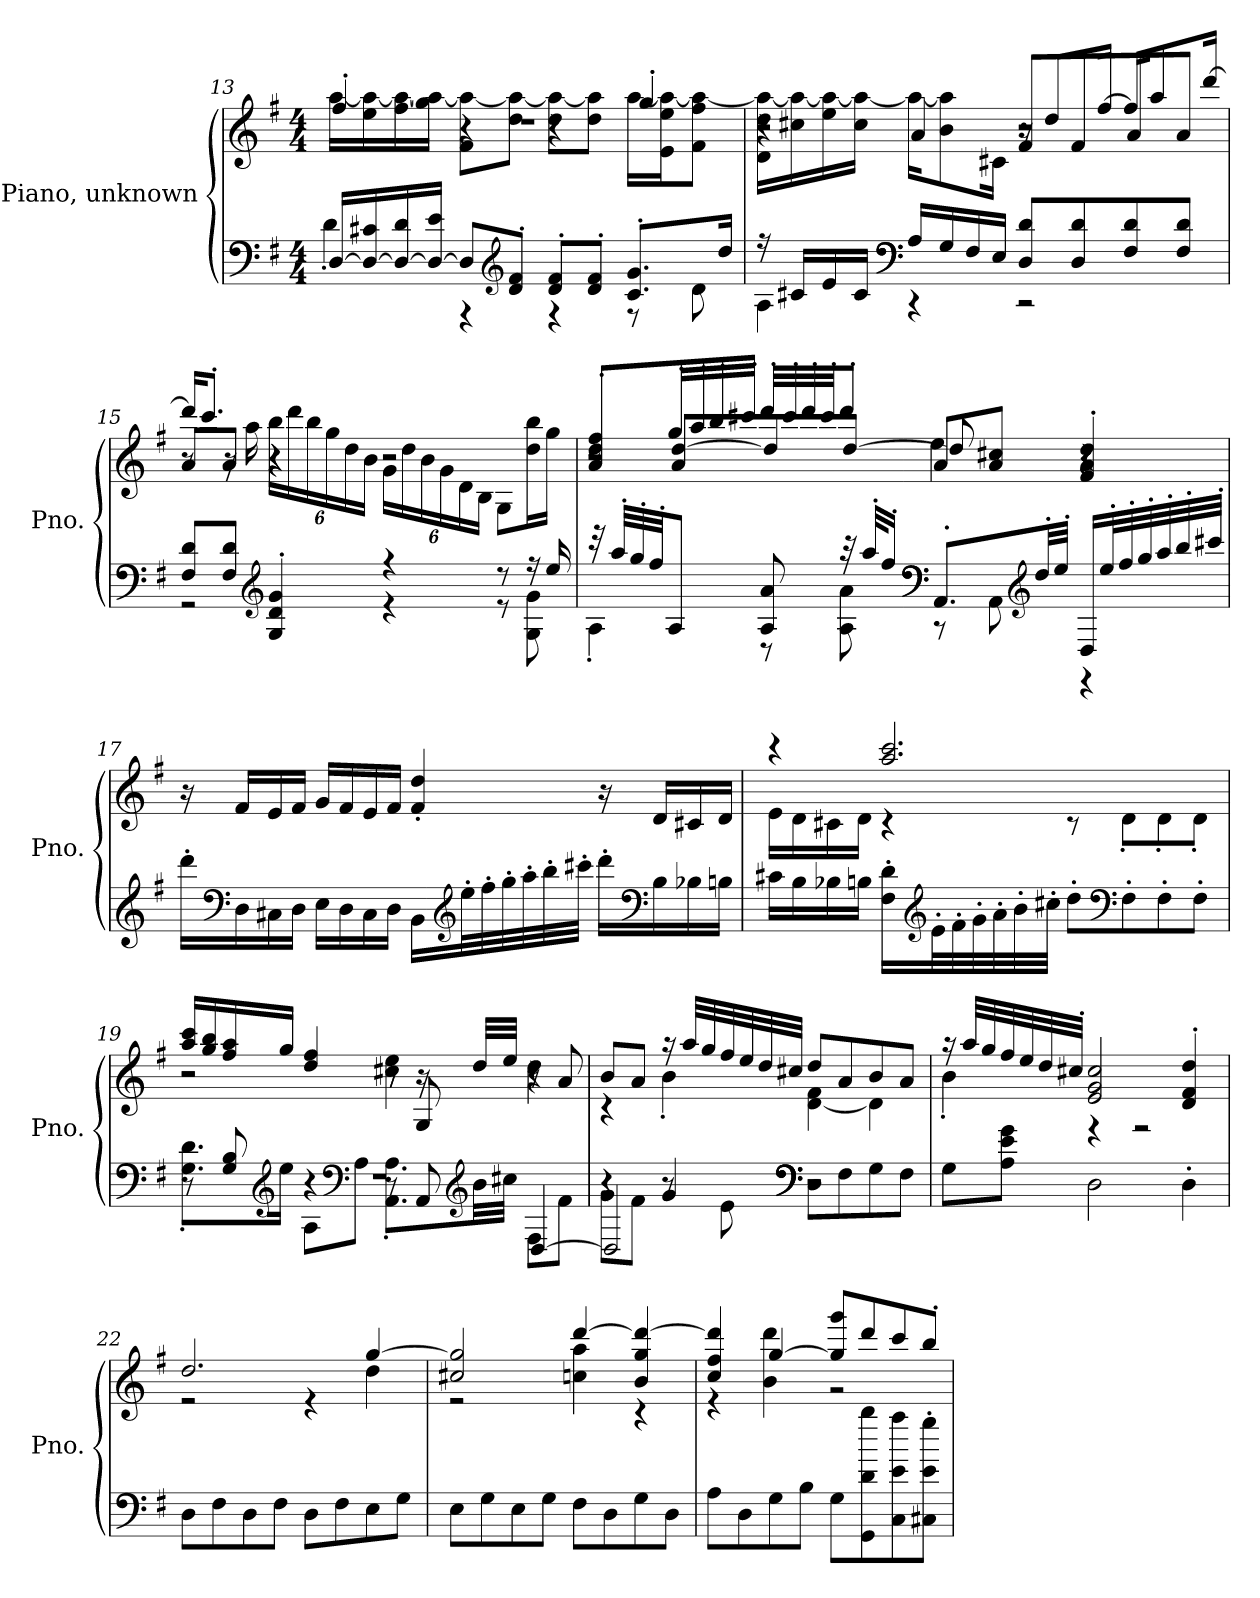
**kern	**kern
*part1	*part1
*staff2	*staff1
*I"Piano, unknown	*
*I'Pno.	*
!!LO:PB:g=z
*clefF4	*clefG2
*k[f#]	*k[f#]
*M4/4	*M4/4
=13	=13
*^	*^
*	*	*	*^
[16D/LL	4d'\	1r	[16aa\LL	4ff#'/
16D/_ 16c#X/	.	.	16ee\ 16aa\_	.
16D/_ 16d/	.	.	16ff#\ 16aa\_	.
16D/_ 16e/JJ	.	.	16gg\ 16aa\_JJ	.
8D/L]	4r	.	8f#\ 8aa\_L	4r
*clefG2	*	*	*	*
8d/' 8f#/'J	.	.	8dd\ 8aa\_J	.
8d/' 8f#/'L	4r	.	8dd\ 8aa\_L	4r
8d/' 8f#/'J	.	.	8dd\ 8aa\]J	.
8.c#/' 8.g/'L	8r	.	[16aa\LL	4gg'/
.	.	.	16e\ 16ee\ 16aa\_J	.
.	8d\	.	8f#\ 8ff#\ 8aa\_J	.
16dd/Jk	.	.	.	.
=14	=14	=14	=14	=14
16r	4A\	2r	16d\ 16dd\ 16aa\_LL	4r
16c#X/LL	.	.	16cc#X\ 16aa\_	.
16e/	.	.	16ee\ 16aa\_	.
16c#/JJ	.	.	16cc#\ 16aa\_JJ	.
*clefF4	*	*	*	*
16A/LL	4r	.	16aa\KL_	4a/
16G/	.	.	8b\ 8aa\]	.
16F#/	.	.	.	.
16E/JJ	.	.	16c#X\Jk	.
8D/ 8d/L	2r	16r	2r	8f#/L
.	.	8dd/L	.	.
8D/ 8d/	.	.	.	8f#/
.	.	[16ff#/Jk	.	.
8F#/ 8d/	.	16ff#/KL]	.	8a/
.	.	8aa/	.	.
8F#/ 8d/J	.	.	.	8a/J
.	.	[16ddd/Jk	.	.
!!LO:LB:g=z	!!	!!
=15	=15	=15	=15	=15
8F#/ 8d/L	2r	16ddd/KL]	8r	8a/L
.	.	8.ccc'/J	.	.
8F#/ 8d/J	.	.	16r	8a/J
.	.	.	16aa\	.
*clefG2	*	*	*	*
*	*	*	*Xbrackettup	*
4G/' 4d/' 4g/'	.	4r	24bb\LL	4r
.	.	.	24ddd\	.
.	.	.	24bb\	.
.	.	.	24gg\	.
.	.	.	24dd\	.
.	.	.	24b\JJ	.
4r	4r	2r	24g\LL	2r
.	.	.	24dd\	.
.	.	.	24b\	.
.	.	.	24g\	.
.	.	.	24d\	.
.	.	.	24B\JJ	.
8r	8r	.	8G\L	.
16r	8G\ 8g\	.	16dd\ 16bb\L	.
16ee/	.	.	16gg\JJ	.
!!LO:LB:g=z	!!	!!
=16	=16	=16	=16	=16
32r	4A'\	8a/' 8dd/' 8ff#/'L	2r	8r
32aa'/LLL	.	.	.	.
32gg'/	.	.	.	.
32ff#'/JJ	.	.	.	.
8A/J	.	32gg'/LL	.	8a/ [8dd/L
.	.	32aa'/	.	.
.	.	32bb'/	.	.
.	.	32ccc#X'/JJJ	.	.
8A/ 8a/	8r	32ddd'/LLL	.	8dd/]
.	.	32ccc#'/	.	.
.	.	32ddd'/	.	.
.	.	32ccc#'/JJ	.	.
32r	8A\ 8a\	8ddd'/J	.	[8dd/J
32aa'/KLL	.	.	.	.
16ff#'/JJ	.	.	.	.
*clefF4	*	*	*	*
8.AA'/L	8r	8a/L	4ee\	8dd/]
.	8AA\	8a/ 8cc#X/J	.	8r
*clefG2	*	*	*	*
32dd'/LL	.	.	.	.
32ee'/JJJ	.	.	.	.
16D/LL	4r	4f#/' 4a/' 4dd/'	4r	4r
32ee'/L	.	.	.	.
32ff#'/	.	.	.	.
32gg'/	.	.	.	.
32aa'/	.	.	.	.
32bb'/	.	.	.	.
32ccc#X'/JJJ	.	.	.	.
*v	*v	*	*	*
*	*v	*v	*v
!!LO:LB:g=z
=17	=17
16ddd'\LL	16r
*clefF4	*
16D\	16f#/LL
16C#X\	16e/
16D\JJ	16f#/JJ
16E\LL	16g/LL
16D\	16f#/
16C#\	16e/
16D\JJ	16f#/JJ
16BB\LL	4f#/' 4dd/'
*clefG2	*
32ee'\L	.
32ff#'\	.
32gg'\	.
32aa'\	.
32bb'\	.
32ccc#X'\JJJ	.
16ddd'\LL	16r
*clefF4	*
16B\	16d/LL
16B-X\	16c#X/
16Bn\JJ	16d/JJ
!!LO:LB:g=z
=18	=18
*	*^
16c#X\LL	4r	16e\LL
16B\	.	16d\
16B-X\	.	16c#X\
16Bn\JJ	.	16d\JJ
16F#\' 16d\'LL	2.aa/ 2.ccc/	4r
*clefG2	*	*
32e'\L	.	.
32f#'\	.	.
32g'\	.	.
32a'\	.	.
32b'\	.	.
32cc#X'\JJJ	.	.
8dd'\L	.	8r
*clefF4	*	*
8F#'\	.	8d'\L
8F#'\	.	8d'\
8F#'\J	.	8d'\J
=19	=19	=19
*^	*	*^
*	*^	*	*	*
1r	8.G\' 8.d\'L	8r	16aa/ 16ccc/LL	2r	2r
.	.	.	16gg/ 16bb/	.	.
.	.	8G/ 8B/	16ff#/ 16aa/	.	.
*clefG2	*	*	*	*	*
.	16ee\Jk	.	16gg/JJ	.	.
.	8A\L	4r	4dd/ 4ff#/	.	.
*clefF4	*	*	*	*	*
.	8A\J	.	.	.	.
.	8.AA\' 8.A\'L	8r	8r	4cc#X\ 4ee\	8r
.	.	8AA/	16r	.	8G/
*clefG2	*	*	*	*	*
.	32b\LL	.	32dd/LLL	.	.
.	32cc#X\JJJ	.	32ee/JJJ	.	.
.	8F#\L	[4D/	8r	4dd\	4r
.	8f#\J	.	8a/	.	.
*	*	*	*	*v	*v
!!LO:LB:g=z
=20	=20	=20	=20	=20
4r	8g\L	2D/]	8b/L	4r
.	8f#\J	.	8a/J	.
4g/	8r	.	16r	4b'\
.	.	.	32aa/LLL	.
.	.	.	32gg/	.
.	8e\	.	32ff#/	.
.	.	.	32ee/	.
.	.	.	32dd/	.
.	.	.	32cc#X/JJJ	.
*clefF4	*	*	*	*
2r	8D\L	2r	8dd/L	[4d\ 4f#\
.	8F#\	.	8a/	.
.	8G\	.	8b/	4d\]
.	8F#\J	.	8a/J	.
*v	*v	*v	*	*
=21	=21	=21
8G\L	16r	4b'\
.	32aa/LLL	.
.	32gg/	.
8A\ 8e\ 8g\J	32ff#/	.
.	32ee/	.
.	32dd/	.
.	32cc#X'/JJJ	.
2D\	2e/ 2g/ 2cc#/	4r
.	.	2r
4D'\	4d/' 4f#/' 4dd/'	.
=22	=22	=22
8D\L	2.dd/	2r
8F#\	.	.
8D\	.	.
8F#\J	.	.
8D\L	.	4r
8F#\	.	.
8E\	[4gg/	4dd\
8G\J	.	.
=23	=23	=23
8E\L	2cc#X/ 2gg/]	2r
8G\	.	.
8E\	.	.
8G\J	.	.
8F#\L	[4ddd/	4ccn\ 4aa\
8D\	.	.
8G\	4b/ 4gg/ 4ddd/_	4r
8D\J	.	.
!!LO:PB:g=z	!!
=24	=24	=24
8A\L	4cc/ 4ff#/ 4ddd/]	4r
8D\	.	.
8G\	[4gg/	4b\ 4ddd\
8B\J	.	.
8G\L	8gg/] 8ggg/L	2r
8GG\ 8d\ 8bb\	8ddd/	.
8C\ 8e\ 8aa\	8ccc/	.
8C#X\' 8e\' 8gg\'J	8bb'/J	.
*	*v	*v
=	=
*-	*-
